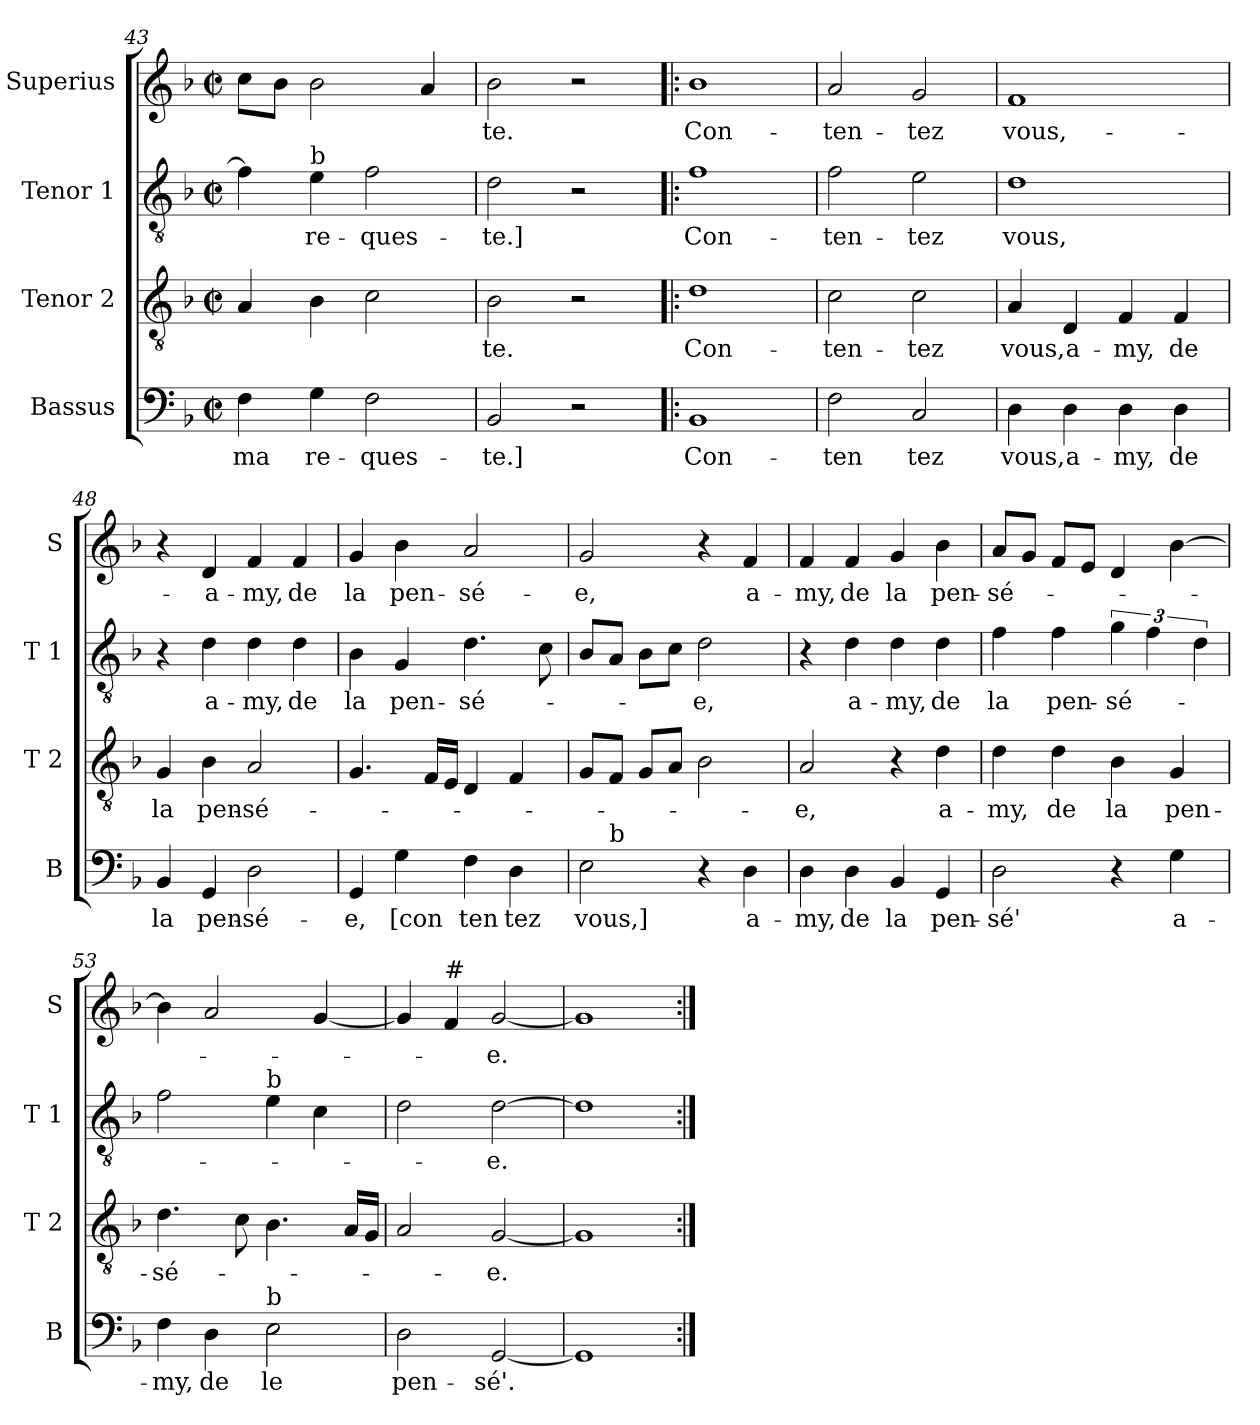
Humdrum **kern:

**kern	**text	**kern	**text	**kern	**text	**kern	**text
*part4	*part4	*part3	*part3	*part2	*part2	*part1	*part1
*staff4	*staff4	*staff3	*staff3	*staff2	*staff2	*staff1	*staff1
*I"Bassus	*	*I"Tenor 2	*	*I"Tenor 1	*	*I"Superius	*
*I'B	*	*I'T 2	*	*I'T 1	*	*I'S	*
*clefF4	*	*clefGv2	*	*clefGv2	*	*clefG2	*
*k[b-]	*	*k[b-]	*	*k[b-]	*	*k[b-]	*
*F:	*	*F:	*	*F:	*	*F:	*
*M2/2	*	*M2/2	*	*M2/2	*	*M2/2	*
*met(c|)	*	*met(c|)	*	*met(c|)	*	*met(c|)	*
=43	=43	=43	=43	=43	=43	=43	=43
4F\	ma	4A/	.	4f\]	.	8cc\L	.
.	.	.	.	.	.	8b-\J	.
!	!	!	!	!LO:TX:a:t=b	!	!	!
4G\	re-	4B-\	.	4e\	re-	2b-\	.
2F\	-ques-	2c\	.	2f\	-ques-	.	.
.	.	.	.	.	.	4a/	.
=44	=44	=44	=44	=44	=44	=44	=44
2BB-/	-te.]	2B-\	-te.	2d\	-te.]	2b-\	-te.
2r	.	2r	.	2r	.	2r	.
!!LO:PB:g=z
=45!|:	=45!|:	=45!|:	=45!|:	=45!|:	=45!|:	=45!|:	=45!|:
1BB-	Con-	1d	Con-	1f	Con-	1b-	Con-
=46	=46	=46	=46	=46	=46	=46	=46
2F\	-ten	2c\	-ten-	2f\	-ten-	2a/	-ten-
2C/	tez	2c\	-tez	2e\	-tez	2g/	-tez
=47	=47	=47	=47	=47	=47	=47	=47
4D\	vous,	4A/	vous,	1d	vous,	1f	vous,-
4D\	a-	4D/	a-	.	.	.	.
4D\	-my,	4F/	-my,	.	.	.	.
4D\	de	4F/	de	.	.	.	.
=48	=48	=48	=48	=48	=48	=48	=48
4BB-/	la	4G/	la	4r	.	4r	.
4GG/	pen-	4B-\	pen-	4d\	a-	4d/	-a-
2D\	-sé-	2A/	-sé-	4d\	-my,	4f/	-my,
.	.	.	.	4d\	de	4f/	de
=49	=49	=49	=49	=49	=49	=49	=49
4GG/	-e,	4.G/	.	4B-\	la	4g/	la
4G\	[con	.	.	4G/	pen-	4b-\	pen-
.	.	16F/LL	.	.	.	.	.
.	.	16E/JJ	.	.	.	.	.
4F\	ten	4D/	.	4.d\	-sé-	2a/	-sé-
4D\	tez	4F/	.	.	.	.	.
.	.	.	.	8c\	.	.	.
!!LO:LB:g=z
=50	=50	=50	=50	=50	=50	=50	=50
*^	*	*	*	*	*	*	*
2E\	8ryy	vous,]	8G/L	.	8B-/L	.	2g/	-e,
!	!LO:TX:a:t=b	!	!	!	!	!	!	!
.	2..ryy	.	8F/J	.	8A/J	.	.	.
.	.	.	8G/L	.	8B-\L	.	.	.
.	.	.	8A/J	.	8c\J	.	.	.
4r	.	.	2B-\	.	2d\	-e,	4r	.
4D\	.	a-	.	.	.	.	4f/	a-
*v	*v	*	*	*	*	*	*	*
=51	=51	=51	=51	=51	=51	=51	=51
4D\	-my,	2A/	-e,	4r	.	4f/	-my,
4D\	de	.	.	4d\	a-	4f/	de
4BB-/	la	4r	.	4d\	-my,	4g/	la
4GG/	pen-	4d\	a-	4d\	de	4b-\	pen-
=52	=52	=52	=52	=52	=52	=52	=52
2D\	-sé'	4d\	-my,	4f\	la	8a/L	-sé-
.	.	.	.	.	.	8g/J	.
.	.	4d\	de	4f\	pen-	8f/L	.
.	.	.	.	.	.	8e/J	.
4r	.	4B-\	la	6g\	-sé-	4d/	.
.	.	.	.	6f\	.	.	.
4G\	a-	4G/	pen-	.	.	[4b-\	.
.	.	.	.	6d\	.	.	.
=53	=53	=53	=53	=53	=53	=53	=53
4F\	-my,	4.d\	-sé-	2f\	.	4b-\]	.
4D\	de	.	.	.	.	2a/	.
.	.	8c\	.	.	.	.	.
!	!	!	!	!LO:TX:a:t=b	!	!	!
!LO:TX:a:t=b	!	!	!	!	!	!	!
2E\	le	4.B-\	.	4e\	.	.	.
.	.	.	.	4c\	.	[4g/	.
.	.	16A/LL	.	.	.	.	.
.	.	16G/JJ	.	.	.	.	.
=54	=54	=54	=54	=54	=54	=54	=54
2D\	pen-	2A/	.	2d\	.	4g/]	.
!	!	!	!	!	!	!LO:TX:a:t=#	!
.	.	.	.	.	.	4f/	.
[2GG/	-sé'.	[2G/	-e.	[2d\	-e.	[2g/	-e.
=55	=55	=55	=55	=55	=55	=55	=55
1GG]	.	1G]	.	1d]	.	1g]	.
=:|!	=:|!	=:|!	=:|!	=:|!	=:|!	=:|!	=:|!
*-	*-	*-	*-	*-	*-	*-	*-
